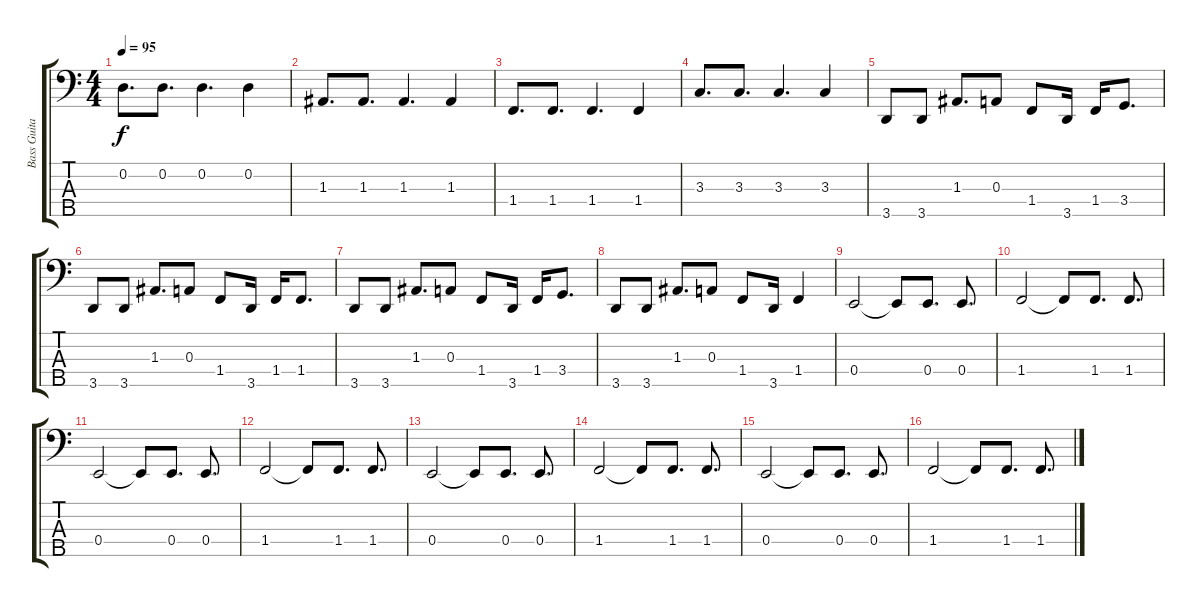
\track ("Bass Guitar" "Bass Guita") {instrument electricbassfinger}
\staff {score tabs}
\tuning (G2 D2 A1 E1 B0) {hide}
\ts (4 4)
\tempo 95
\clef f4
\ks c
0.2.8{d dy f} 0.2.8{d} 0.2.4{d} 0.2.4 |
1.3.8{d} 1.3.8{d} 1.3.4{d} 1.3.4 |
1.4.8{d} 1.4.8{d} 1.4.4{d} 1.4.4 |
3.3.8{d} 3.3.8{d} 3.3.4{d} 3.3.4 |
3.5.8 3.5.8 1.3.8{d} 0.3.8 1.4.8 3.5.16 1.4.16 3.4.8{d} |
3.5.8 3.5.8 1.3.8{d} 0.3.8 1.4.8 3.5.16 1.4.16 1.4.8{d} |
3.5.8 3.5.8 1.3.8{d} 0.3.8 1.4.8 3.5.16 1.4.16 3.4.8{d} |
3.5.8 3.5.8 1.3.8{d} 0.3.8 1.4.8 3.5.16 1.4.4 |
0.4.2 0.4{t}.8 0.4.8{d} 0.4.8{d} |
1.4.2 1.4{t}.8 1.4.8{d} 1.4.8{d} |
0.4.2 0.4{t}.8 0.4.8{d} 0.4.8{d} |
1.4.2 1.4{t}.8 1.4.8{d} 1.4.8{d} |
0.4.2 0.4{t}.8 0.4.8{d} 0.4.8{d} |
1.4.2 1.4{t}.8 1.4.8{d} 1.4.8{d} |
0.4.2 0.4{t}.8 0.4.8{d} 0.4.8{d} |
1.4.2 1.4{t}.8 1.4.8{d} 1.4.8{d}
